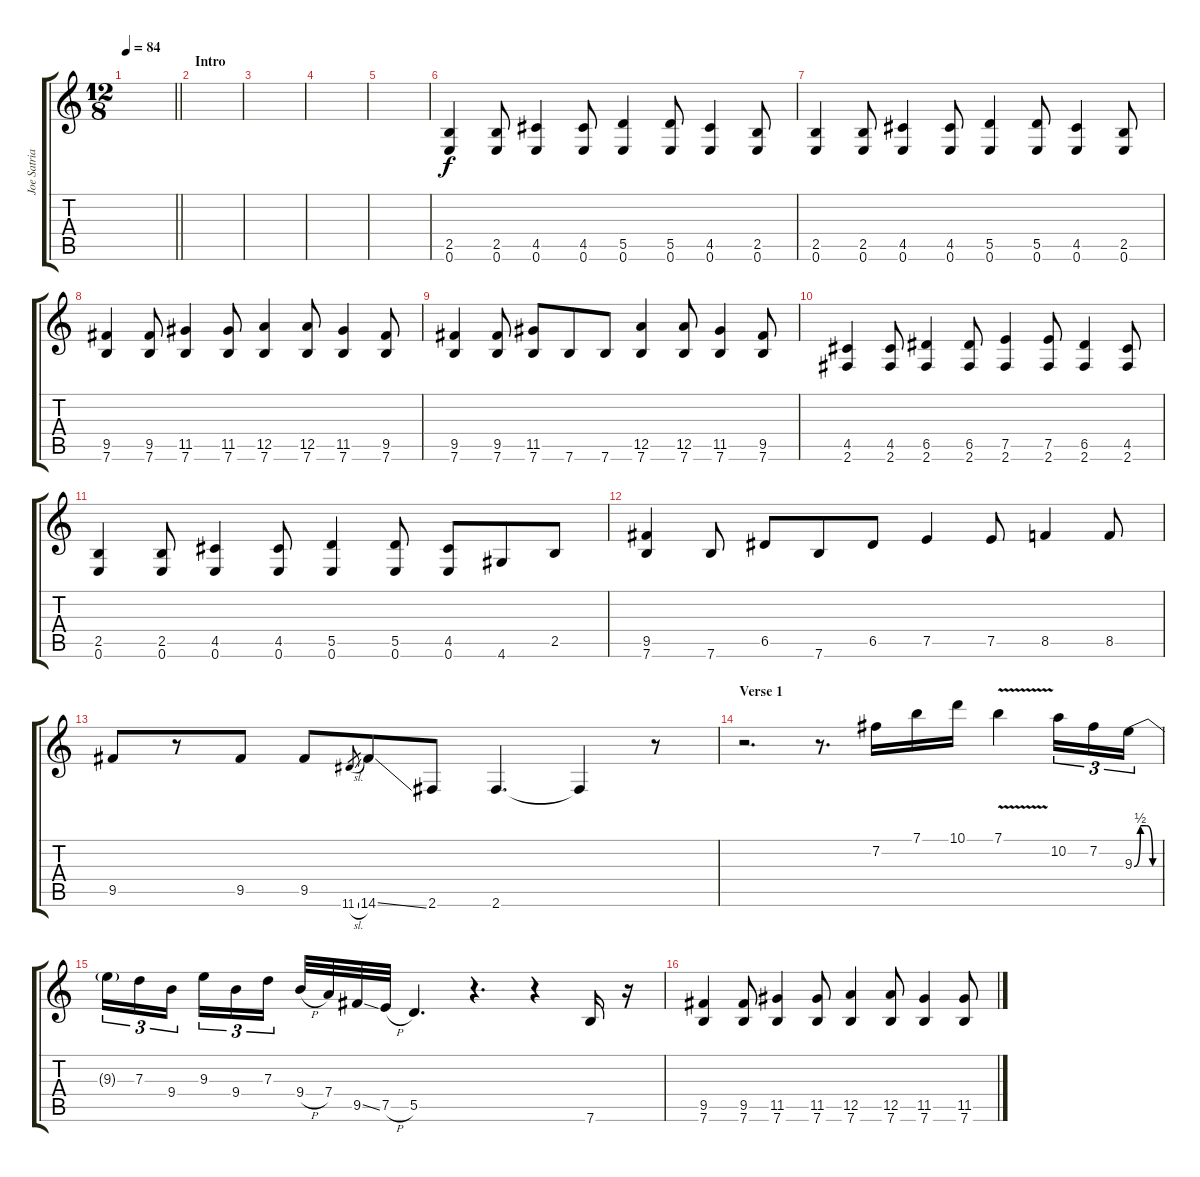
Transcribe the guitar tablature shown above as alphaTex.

\track ("Joe Satriani" "Joe Satria") {instrument distortionguitar}
\staff {score tabs}
\tuning (E4 B3 G3 D3 A2 E2) {hide}
\ts (12 8)
\tempo 84
\clef g2
\barLineRight lightlight
\ks c
|
\section ("" "Intro")
|
|
|
|
(2.5 0.6).4 (2.5 0.6).8 (4.5 0.6).4 (4.5 0.6).8 (5.5 0.6).4 (5.5 0.6).8 (4.5 0.6).4 (2.5 0.6).8 |
(2.5 0.6).4 (2.5 0.6).8 (4.5 0.6).4 (4.5 0.6).8 (5.5 0.6).4 (5.5 0.6).8 (4.5 0.6).4 (2.5 0.6).8 |
(9.5 7.6).4 (9.5 7.6).8 (11.5 7.6).4 (11.5 7.6).8 (12.5 7.6).4 (12.5 7.6).8 (11.5 7.6).4 (9.5 7.6).8 |
(9.5 7.6).4 (9.5 7.6).8 (11.5 7.6).8 7.6.8 7.6.8 (12.5 7.6).4 (12.5 7.6).8 (11.5 7.6).4 (9.5 7.6).8 |
(4.5 2.6).4 (4.5 2.6).8 (6.5 2.6).4 (6.5 2.6).8 (7.5 2.6).4 (7.5 2.6).8 (6.5 2.6).4 (4.5 2.6).8 |
(2.5 0.6).4 (2.5 0.6).8 (4.5 0.6).4 (4.5 0.6).8 (5.5 0.6).4 (5.5 0.6).8 (4.5 0.6).8 4.6.8 2.5.8 |
(9.5 7.6).4 7.6.8 6.5.8 7.6.8 6.5.8 7.5.4 7.5.8 8.5.4 8.5.8 |
9.5.8 r.8 9.5.8 9.5.8 11.6{sl}.8{gr} 14.6{ss}.8 2.6.8 2.6.4{d} 2.6{t}.4{dy f} r.8 |
\section ("" "Verse 1")
r.2{d} r.8{d} 7.2.16 7.1.16 10.1.16 7.1{v}.4 10.2.16{tu (3 2)} 7.2.16{tu (3 2)} 9.3{be (custom 0 0 15 2 30 2 45 0 60 0)}.16{tu (3 2)} |
9.3{t}.16{tu (3 2)} 7.3.16{tu (3 2)} 9.4.16{tu (3 2)} 9.3.16{tu (3 2)} 9.4.16{tu (3 2)} 7.3.16{tu (3 2)} 9.4{h}.32 7.4.32 9.5{ss}.32 7.5{h}.32 5.5.4{d} r.4{d} r.4 7.6.16 r.16 |
(9.5 7.6).4 (9.5 7.6).8 (11.5 7.6).4 (11.5 7.6).8 (12.5 7.6).4 (12.5 7.6).8 (11.5 7.6).4 (11.5 7.6).8
